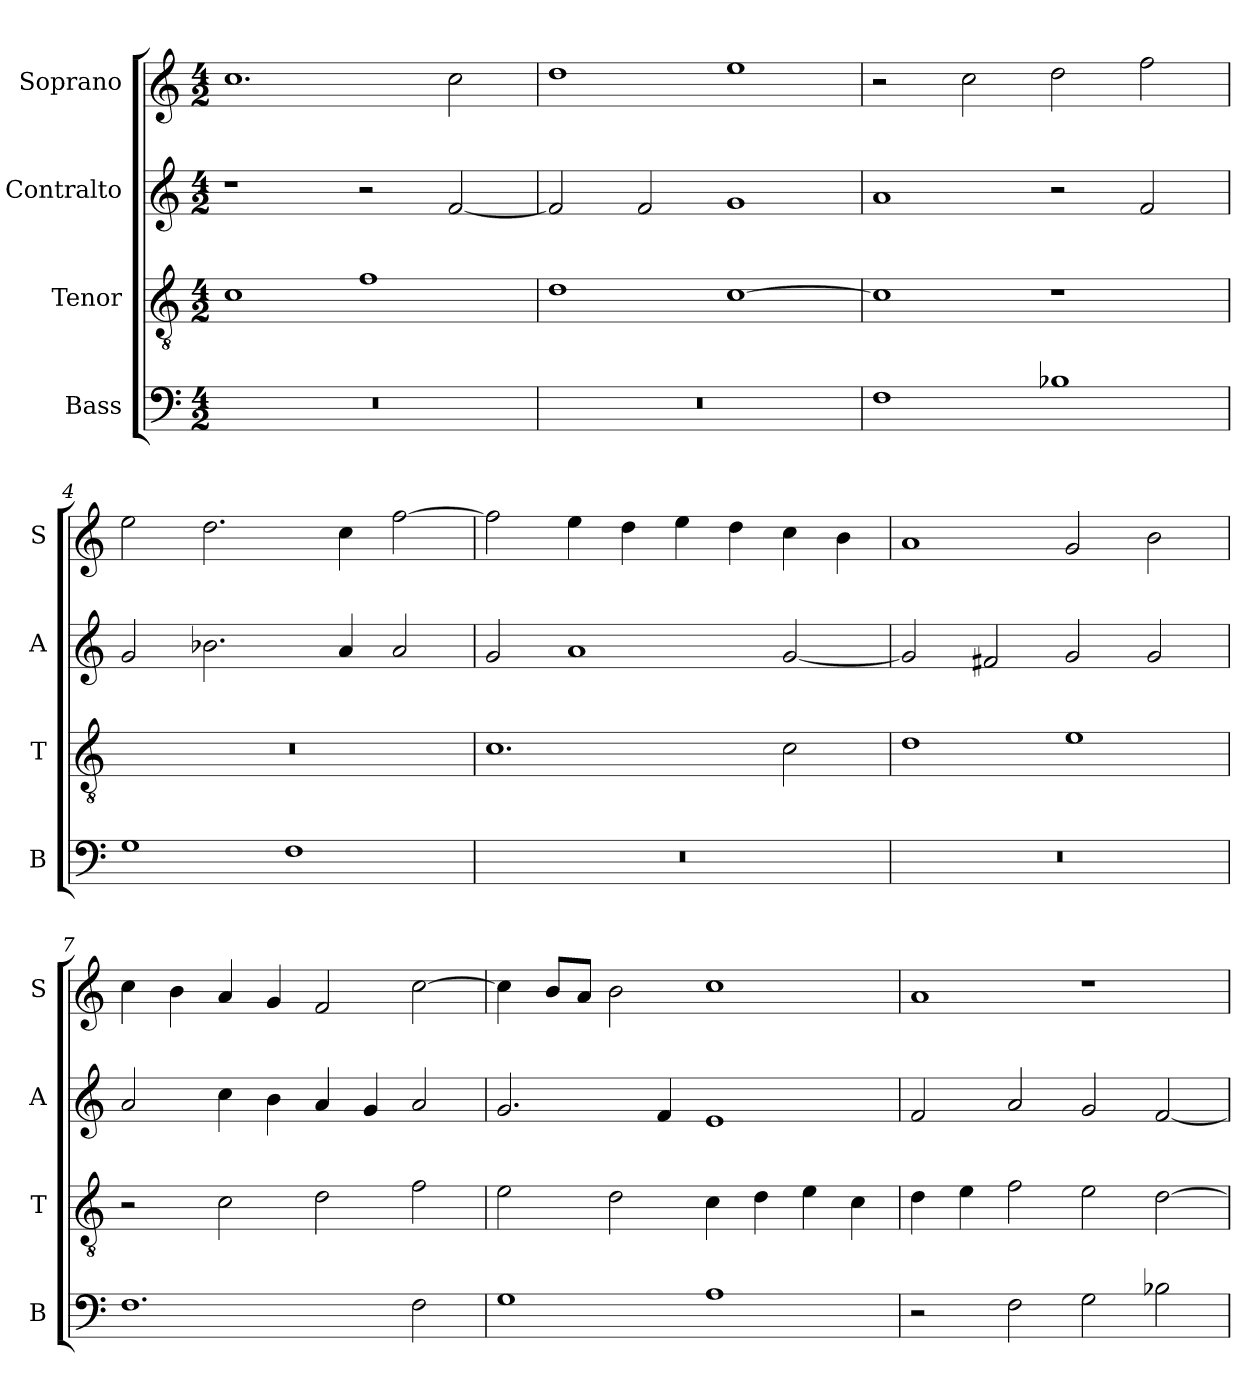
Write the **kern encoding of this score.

**kern	**kern	**kern	**kern
*part4	*part3	*part2	*part1
*staff4	*staff3	*staff2	*staff1
*I"Bass	*I"Tenor	*I"Contralto	*I"Soprano
*I'B	*I'T	*I'A	*I'S
*clefF4	*clefGv2	*clefG2	*clefG2
*k[]	*k[]	*k[]	*k[]
*C:ion	*C:ion	*C:ion	*C:ion
*M4/2	*M4/2	*M4/2	*M4/2
=1	=1	=1	=1
0r	1c	1r	1.cc
.	1f	2r	.
.	.	[2f	2cc
=2	=2	=2	=2
0r	1d	2f]	1dd
.	.	2f	.
.	[1c	1g	1ee
=3	=3	=3	=3
1F	1c]	1a	2r
.	.	.	2cc
1B-X	1r	2r	2dd
.	.	2f	2ff
=4	=4	=4	=4
1G	0r	2g	2ee
.	.	2.b-X	2.dd
1F	.	.	.
.	.	4a	4cc
.	.	2a	[2ff
=5	=5	=5	=5
0r	1.c	2g	2ff]
.	.	1a	4ee
.	.	.	4dd
.	.	.	4ee
.	.	.	4dd
.	2c	[2g	4cc
.	.	.	4b
=6	=6	=6	=6
0r	1d	2g]	1a
.	.	2f#X	.
.	1e	2g	2g
.	.	2g	2b
=7	=7	=7	=7
1.F	2r	2a	4cc
.	.	.	4b
.	2c	4cc	4a
.	.	4b	4g
.	2d	4a	2f
.	.	4g	.
2F	2f	2a	[2cc
=8	=8	=8	=8
1G	2e	2.g	4cc]
.	.	.	8b/L
.	.	.	8a/J
.	2d	.	2b
.	.	4f	.
1A	4c	1e	1cc
.	4d	.	.
.	4e	.	.
.	4c	.	.
=9	=9	=9	=9
2r	4d	2f	1a
.	4e	.	.
2F	2f	2a	.
2G	2e	2g	1r
2B-X	[2d	[2f	.
=	=	=	=
*-	*-	*-	*-
